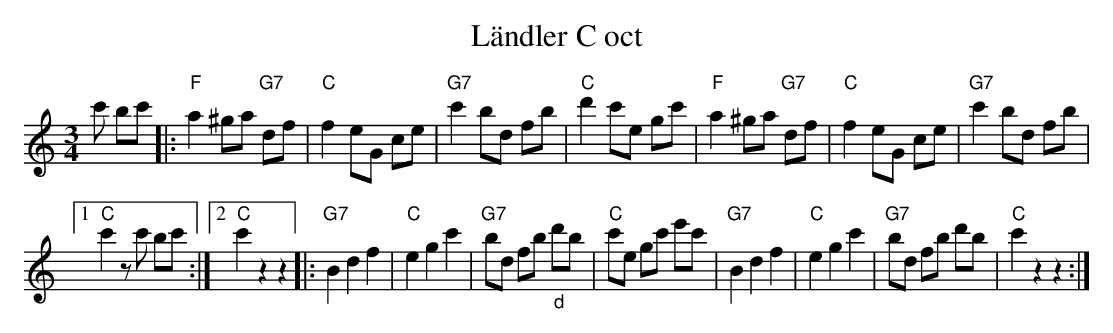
X:1
T:Ländler C oct
M:3/4
L:1/8
K:Cmaj
c' bc' |: "F"a2 ^ga "G7"df | "C"f2 eG ce | "G7"c'2 bd fb | "C"d'2c'e gc' | "F"a2 ^ga "G7"df | "C"f2 eG ce | "G7"c'2 bd fb |1
"C"c'2 zc' bc' :|2 "C"c'2 z2z2 |: "G7"B2d2f2 | "C"e2g2c'2 | "G7"bd fb "_d"d'b | "C"c'e gc' e'c' | "G7"B2d2f2 | "C"e2g2c'2 | "G7"bd fb d'b | "C"c'2z2z2 :|
